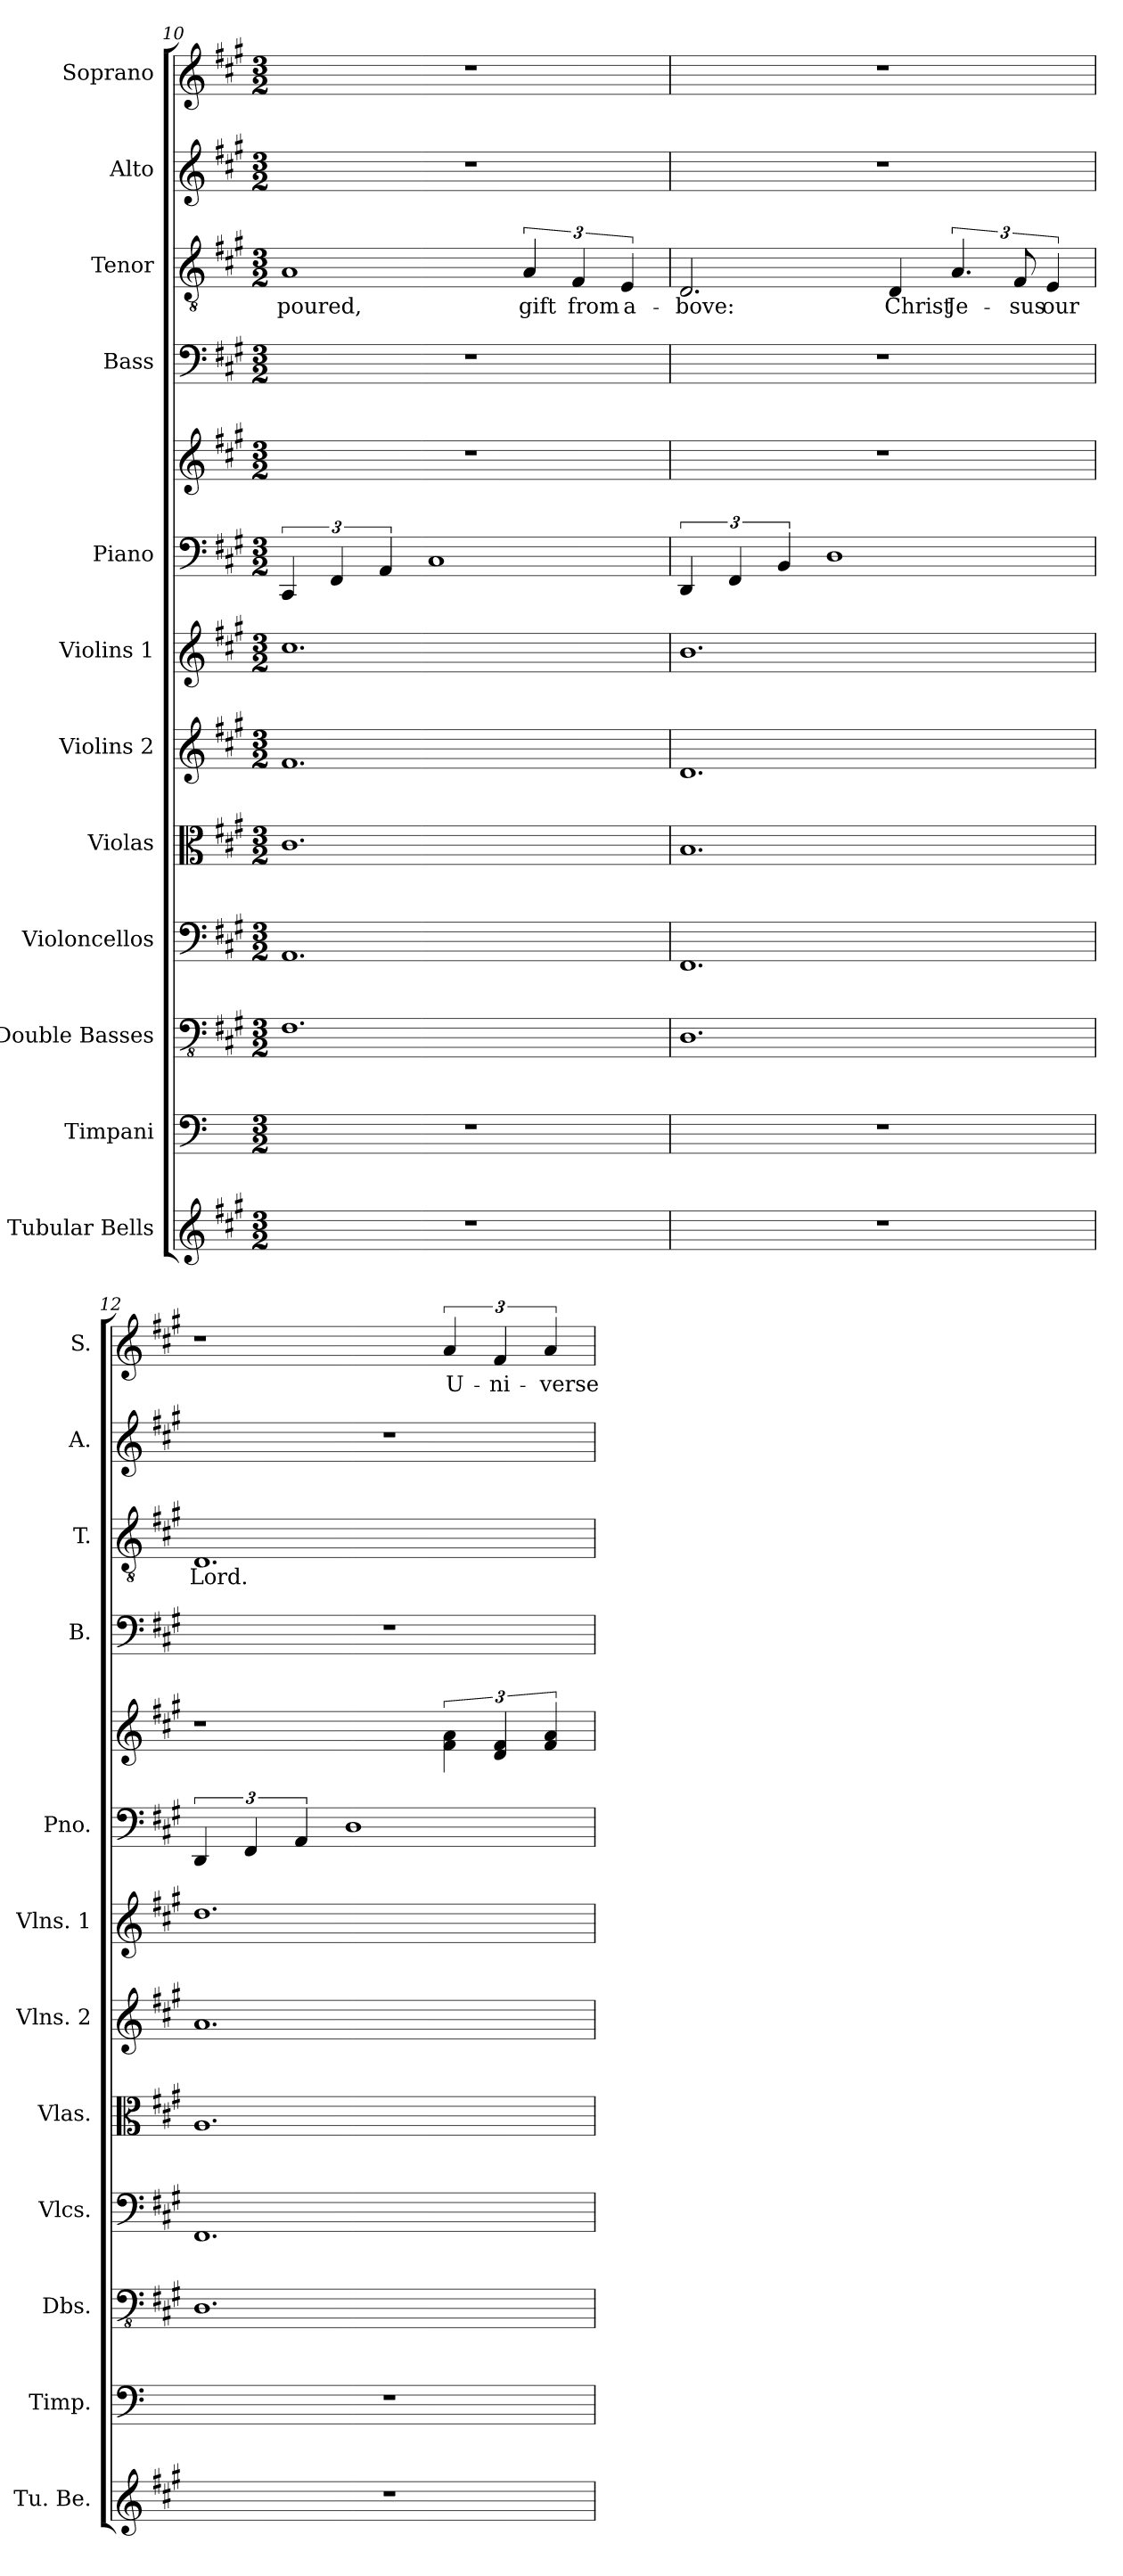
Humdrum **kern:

**kern	**kern	**kern	**kern	**kern	**kern	**kern	**kern	**kern	**kern	**kern	**text	**kern	**kern	**text
*part12	*part11	*part10	*part9	*part8	*part7	*part6	*part5	*part5	*part4	*part3	*part3	*part2	*part1	*part1
*staff13	*staff12	*staff11	*staff10	*staff9	*staff8	*staff7	*staff6	*staff5	*staff4	*staff3	*staff3	*staff2	*staff1	*staff1
*I"Tubular Bells	*I"Timpani	*I"Double Basses	*I"Violoncellos	*I"Violas	*I"Violins 2	*I"Violins 1	*I"Piano	*	*I"Bass	*I"Tenor	*	*I"Alto	*I"Soprano	*
*I'Tu. Be.	*I'Timp.	*I'Dbs.	*I'Vlcs.	*I'Vlas.	*I'Vlns. 2	*I'Vlns. 1	*I'Pno.	*	*I'B.	*I'T.	*	*I'A.	*I'S.	*
*clefG2	*clefF4	*clefFv4	*clefF4	*clefC3	*clefG2	*clefG2	*clefF4	*clefG2	*clefF4	*clefGv2	*	*clefG2	*clefG2	*
*k[f#c#g#]	*k[]	*k[f#c#g#]	*k[f#c#g#]	*k[f#c#g#]	*k[f#c#g#]	*k[f#c#g#]	*k[f#c#g#]	*k[f#c#g#]	*k[f#c#g#]	*k[f#c#g#]	*	*k[f#c#g#]	*k[f#c#g#]	*
*A:	*C:	*A:	*A:	*A:	*A:	*A:	*A:	*A:	*A:	*A:	*	*A:	*A:	*
*M3/2	*M3/2	*M3/2	*M3/2	*M3/2	*M3/2	*M3/2	*M3/2	*M3/2	*M3/2	*M3/2	*	*M3/2	*M3/2	*
=10	=10	=10	=10	=10	=10	=10	=10	=10	=10	=10	=10	=10	=10	=10
1.r	1.r	1.FF#	1.AA	1.c#	1.f#	1.cc#	6CC#/	1.r	1.r	1A	-poured,	1.r	1.r	.
.	.	.	.	.	.	.	6FF#/	.	.	.	.	.	.	.
.	.	.	.	.	.	.	6AA/	.	.	.	.	.	.	.
.	.	.	.	.	.	.	1C#	.	.	.	.	.	.	.
.	.	.	.	.	.	.	.	.	.	6A/	gift	.	.	.
.	.	.	.	.	.	.	.	.	.	6F#/	from	.	.	.
.	.	.	.	.	.	.	.	.	.	6E/	a-	.	.	.
!!LO:PB:g=z
=11	=11	=11	=11	=11	=11	=11	=11	=11	=11	=11	=11	=11	=11	=11
1.r	1.r	1.DD	1.FF#	1.B	1.d	1.b	6DD/	1.r	1.r	2.D/	-bove:	1.r	1.r	.
.	.	.	.	.	.	.	6FF#/	.	.	.	.	.	.	.
.	.	.	.	.	.	.	6BB/	.	.	.	.	.	.	.
.	.	.	.	.	.	.	1D	.	.	.	.	.	.	.
.	.	.	.	.	.	.	.	.	.	4D/	Christ	.	.	.
.	.	.	.	.	.	.	.	.	.	6.A/	Je-	.	.	.
.	.	.	.	.	.	.	.	.	.	12F#/	-sus	.	.	.
.	.	.	.	.	.	.	.	.	.	6E/	our	.	.	.
=12	=12	=12	=12	=12	=12	=12	=12	=12	=12	=12	=12	=12	=12	=12
1.r	1.r	1.DD	1.FF#	1.A	1.a	1.dd	6DD/	1r	1.r	1.D	Lord.	1.r	1r	.
.	.	.	.	.	.	.	6FF#/	.	.	.	.	.	.	.
.	.	.	.	.	.	.	6AA/	.	.	.	.	.	.	.
.	.	.	.	.	.	.	1D	.	.	.	.	.	.	.
.	.	.	.	.	.	.	.	6f#\ 6a\	.	.	.	.	6a/	U-
.	.	.	.	.	.	.	.	6d/ 6f#/	.	.	.	.	6f#/	-ni-
.	.	.	.	.	.	.	.	6f#/ 6a/	.	.	.	.	6a/	-verse
=	=	=	=	=	=	=	=	=	=	=	=	=	=	=
*-	*-	*-	*-	*-	*-	*-	*-	*-	*-	*-	*-	*-	*-	*-
